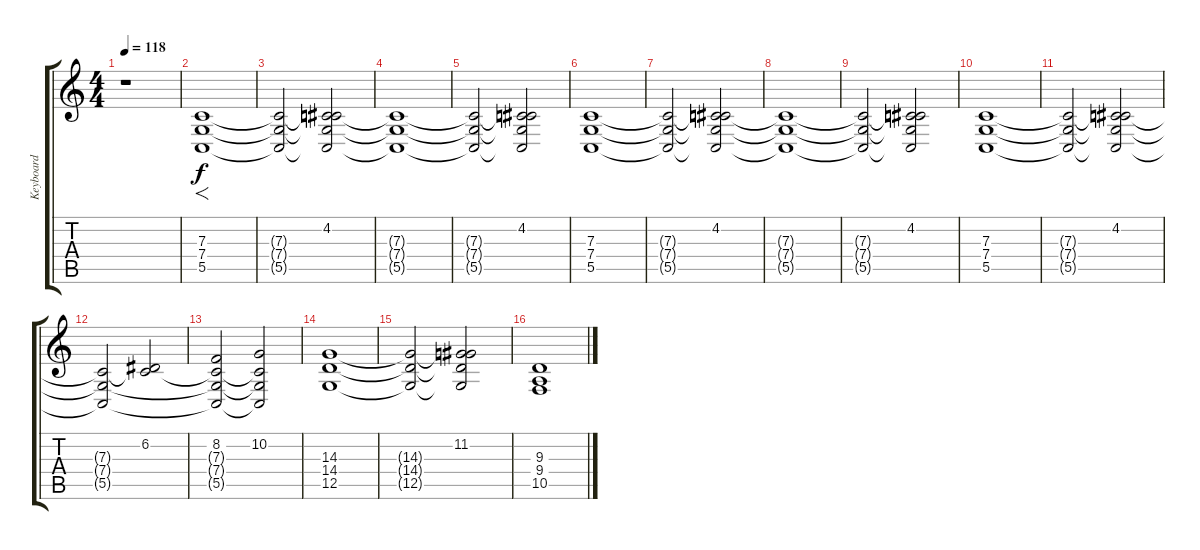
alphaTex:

\track ("Keyboard" "Keyboard") {instrument synthstrings1}
\staff {score tabs}
\tuning (D4 A3 F3 C3 G2 D2) {hide}
\ts (4 4)
\tempo 118
\clef g2
\ks c
r.1{dy f instrument synthstrings1} |
(7.3 7.4 5.5).1{f} |
(7.3{t} 7.4{t} 5.5{t}).2 (4.2 7.3{t} 7.4{t} 5.5{t}).2 |
(7.3{t} 7.4{t} 5.5{t}).1 |
(7.3{t} 7.4{t} 5.5{t}).2 (4.2 7.3{t} 7.4{t} 5.5{t}).2 |
(7.3 7.4 5.5).1{volume 13 instrument choiraahs} |
(7.3{t} 7.4{t} 5.5{t}).2 (4.2 7.3{t} 7.4{t} 5.5{t}).2 |
(7.3{t} 7.4{t} 5.5{t}).1 |
(7.3{t} 7.4{t} 5.5{t}).2 (4.2 7.3{t} 7.4{t} 5.5{t}).2 |
(7.3 7.4 5.5).1 |
(7.3{t} 7.4{t} 5.5{t}).2 (4.2 7.3{t} 7.4{t} 5.5{t}).2 |
(7.3{t} 7.4{t} 5.5{t}).2 (6.2 7.3{t}).2 |
(8.2 7.3{t} 7.4{t} 5.5{t}).2 (10.2 7.3{t} 7.4{t} 5.5{t}).2 |
(14.3 14.4 12.5).1 |
(14.3{t} 14.4{t} 12.5{t}).2 (11.2 14.3{t} 14.4{t} 12.5{t}).2 |
(9.3 9.4 10.5).1
